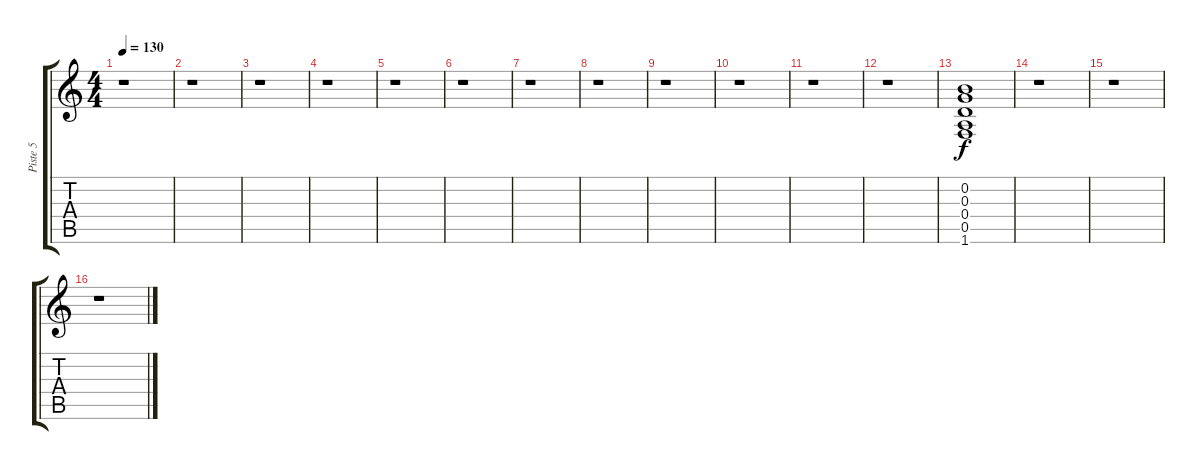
\track ("Piste 5" "Piste 5") {instrument acousticguitarsteel}
\staff {score tabs}
\tuning (E4 B3 G3 D3 A2 E2) {hide}
\ts (4 4)
\tempo 130
\clef g2
\ks c
r.1{dy f} |
r.1 |
r.1 |
r.1 |
r.1 |
r.1 |
r.1 |
r.1 |
r.1 |
r.1 |
r.1 |
r.1 |
(0.2 0.3 0.4 0.5 1.6).1 |
r.1 |
r.1 |
r.1
